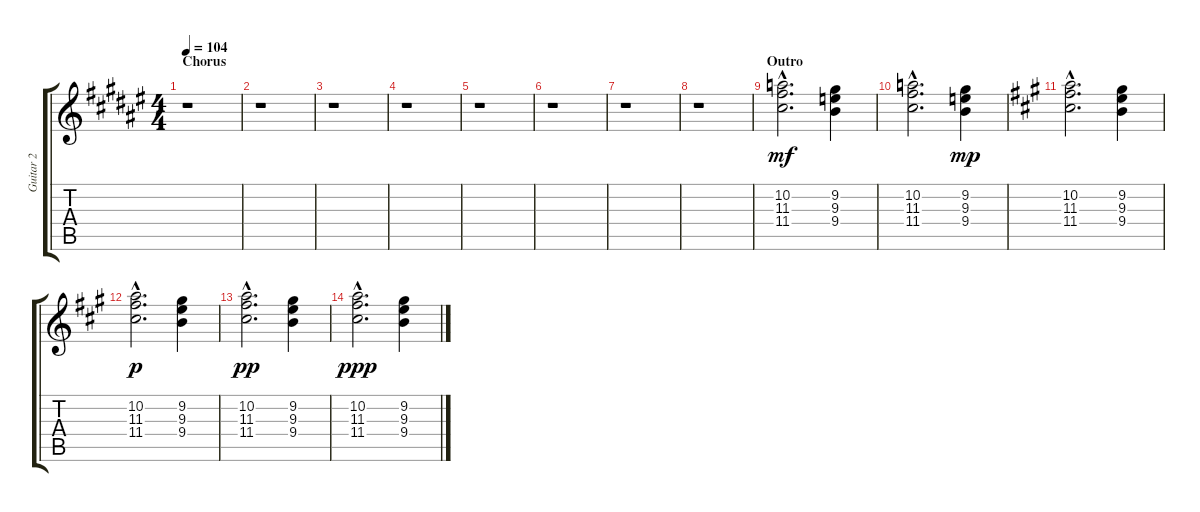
\track ("Guitar 2" "Guitar 2") {instrument distortionguitar}
\staff {score tabs}
\tuning (E4 B3 G3 D3 A2 E2) {hide}
\ts (4 4)
\section ("" "Chorus")
\tempo 104
\clef g2
\ks f#
r.1{dy p} |
r.1 |
r.1 |
r.1 |
r.1 |
r.1 |
r.1 |
r.1 |
\section ("" "Outro")
(10.2{hac} 11.3{hac} 11.4{hac}).2{d dy mf} (9.2 9.3 9.4).4 |
(10.2{hac} 11.3{hac} 11.4{hac}).2{d} (9.2 9.3 9.4).4{dy mp} |
\ks a
(10.2{hac} 11.3{hac} 11.4{hac}).2{d} (9.2 9.3 9.4).4 |
(10.2{hac} 11.3{hac} 11.4{hac}).2{d dy p} (9.2 9.3 9.4).4 |
(10.2{hac} 11.3{hac} 11.4{hac}).2{d dy pp} (9.2 9.3 9.4).4 |
(10.2{hac} 11.3{hac} 11.4{hac}).2{d dy ppp} (9.2 9.3 9.4).4
